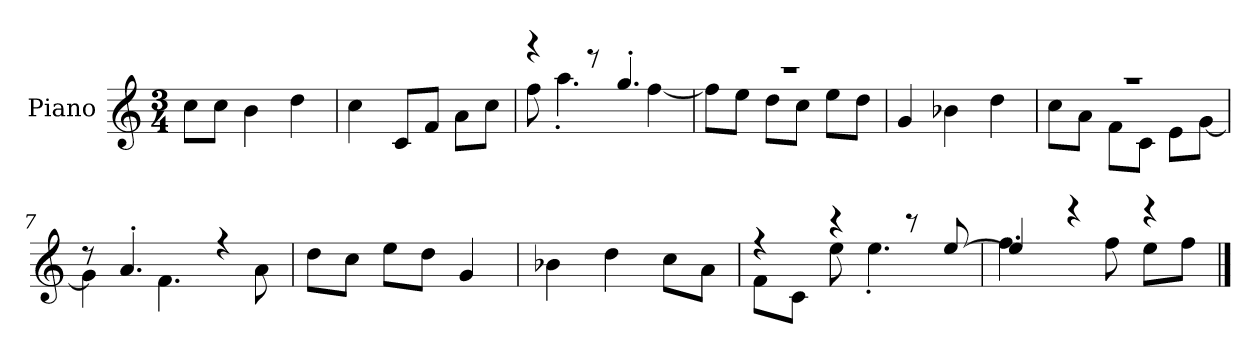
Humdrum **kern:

**kern
*part1
*staff1
*I"Piano
*I'P-no
*clefG2
*k[]
*M3/4
*MM172
=1
8cc\L
8cc\J
4b\
4dd\
=2
4cc\
8c/L
8f/J
8a\L
8cc\J
=3
*^
4r	8ff\
.	4.aa'\
8r	.
4.gg'/	.
.	[4ff\
=4	=4
2.r	8ff\L]
.	8ee\J
.	8dd\L
.	8cc\J
.	8ee\L
.	8dd\J
*v	*v
=5
4g/
4b-X\
4dd\
=6
*^
2.r	8cc\L
.	8a\J
.	8f\L
.	8c\J
.	8e\L
.	[8g\J
=7	=7
8r	4g\]
4.a'/	.
.	4.f\
4r	.
.	8a\
*v	*v
!!LO:LB:g=z
=8
8dd\L
8cc\J
8ee\L
8dd\J
4g/
=9
4b-X\
4dd\
8cc\L
8a\J
=10
*^
4r	8f\L
.	8c\J
4r	8ee\
.	4.ee'\
8r	.
[8ee/	.
=11	=11
4ee/]	4.ff\
4r	.
.	8ff\
4r	8ee\L
.	8ff\J
*v	*v
==
*-
